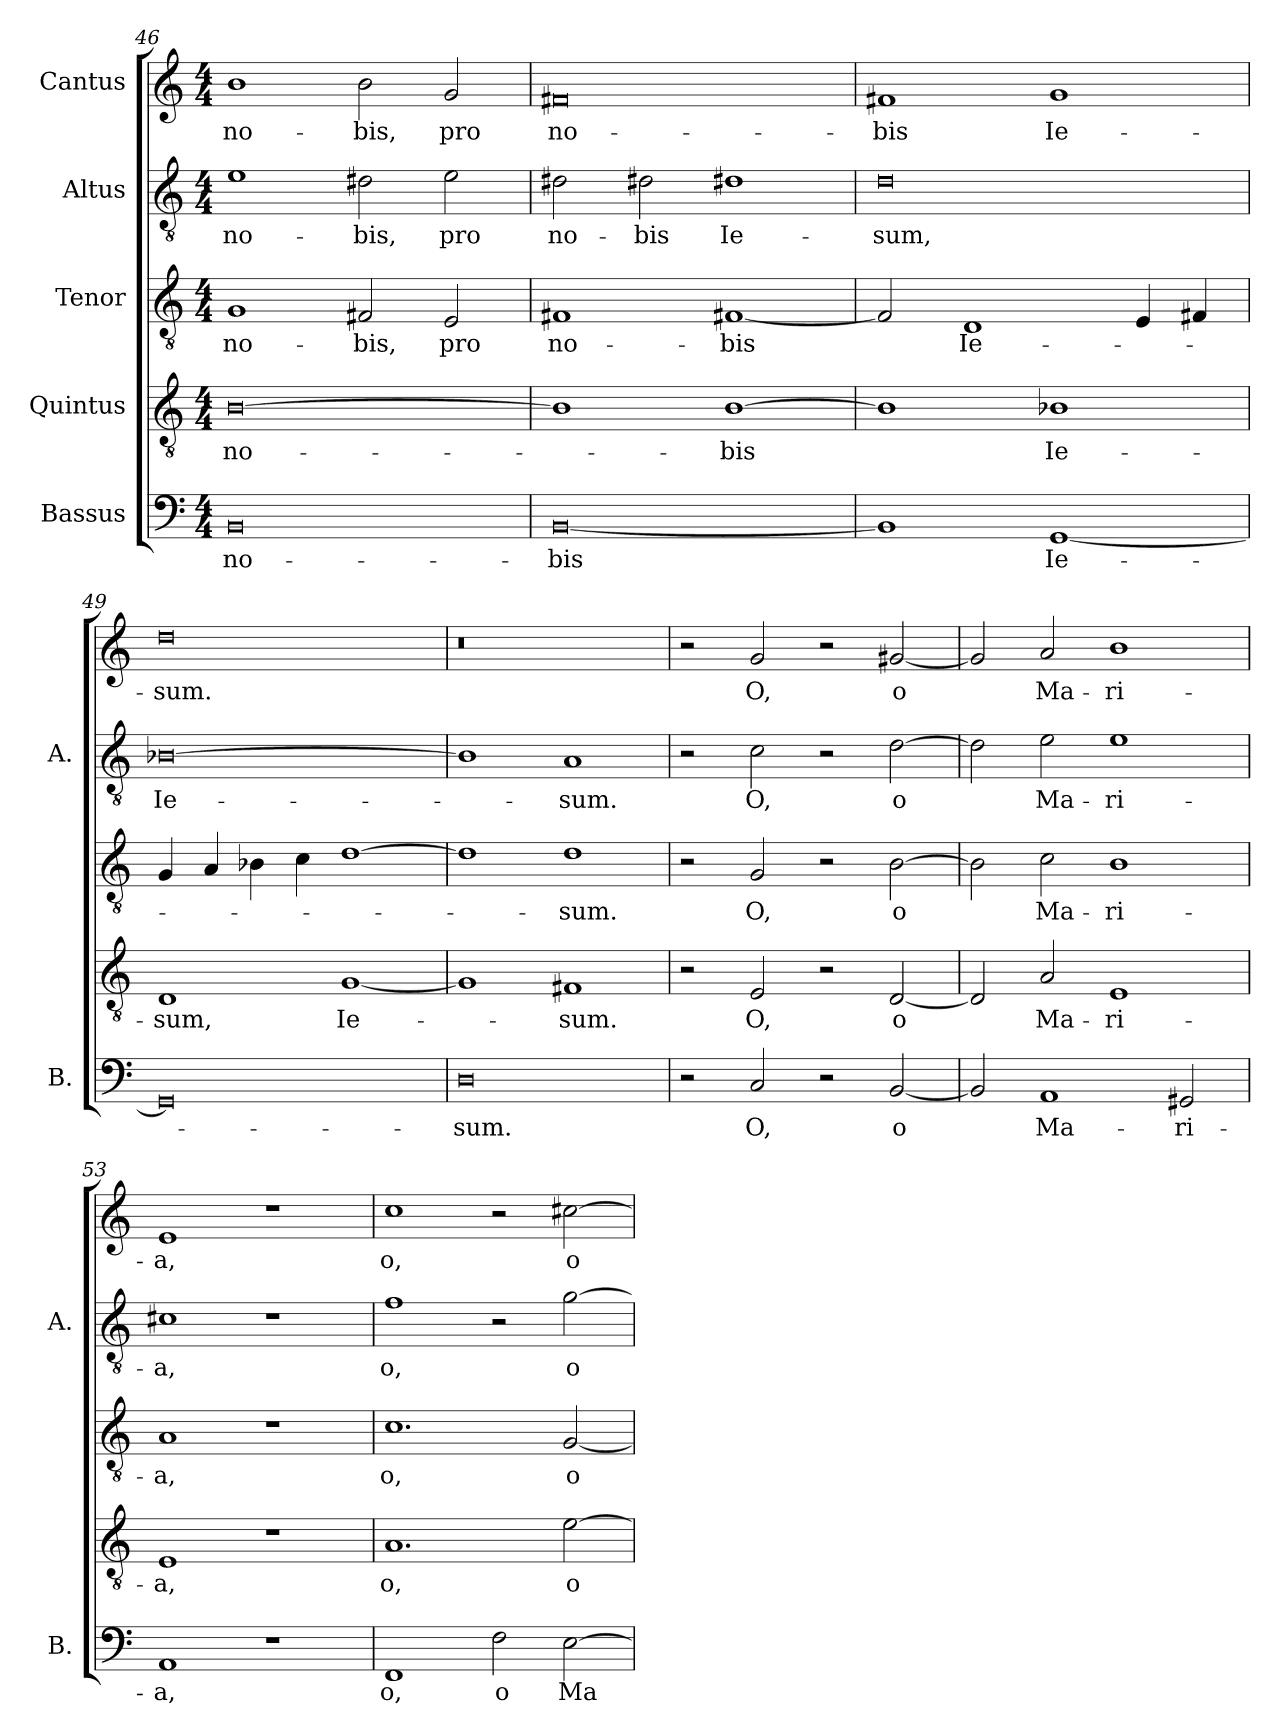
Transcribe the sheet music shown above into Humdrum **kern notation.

**kern	**text	**kern	**text	**kern	**text	**kern	**text	**kern	**text
*part5	*part5	*part4	*part4	*part3	*part3	*part2	*part2	*part1	*part1
*staff5	*staff5	*staff4	*staff4	*staff3	*staff3	*staff2	*staff2	*staff1	*staff1
*I"Bassus	*	*I"Quintus	*	*I"Tenor	*	*I"Altus	*	*I"Cantus	*
*I'B.	*	*	*	*	*	*I'A.	*	*	*
*clefF4	*	*clefGv2	*	*clefGv2	*	*clefGv2	*	*clefG2	*
*k[]	*	*k[]	*	*k[]	*	*k[]	*	*k[]	*
*C:	*	*C:	*	*C:	*	*C:	*	*C:	*
*M4/4	*	*M4/4	*	*M4/4	*	*M4/4	*	*M4/4	*
=46	=46	=46	=46	=46	=46	=46	=46	=46	=46
0BB/	no-	[0B\	no-	1G/	no-	1e\	no-	1b\	no-
.	.	.	.	2F#X/	-bis,	2d#X\	-bis,	2b\	-bis,
.	.	.	.	2E/	pro	2e\	pro	2g/	pro
=47	=47	=47	=47	=47	=47	=47	=47	=47	=47
[0BB/	-bis	1B\]	.	1F#X/	no-	2d#X\	no-	0f#X/	no-
.	.	.	.	.	.	2d#X\	-bis	.	.
.	.	[1B\	-bis	[1F#X/	-bis	1d#X\	Ie-	.	.
=48	=48	=48	=48	=48	=48	=48	=48	=48	=48
1BB/]	.	1B\]	.	2F#/]	.	0d\	-sum,	1f#X/	-bis
.	.	.	.	1D/	Ie-	.	.	.	.
[1GG/	Ie-	1B-X\	Ie-	.	.	.	.	1g/	Ie-
.	.	.	.	4E/	.	.	.	.	.
.	.	.	.	4F#X/	.	.	.	.	.
=49	=49	=49	=49	=49	=49	=49	=49	=49	=49
0GG/]	.	1D/	-sum,	4G/	.	[0B-X\	Ie-	0dd\	-sum.
.	.	.	.	4A/	.	.	.	.	.
.	.	.	.	4B-X\	.	.	.	.	.
.	.	.	.	4c\	.	.	.	.	.
.	.	[1G/	Ie-	[1d\	.	.	.	.	.
=50	=50	=50	=50	=50	=50	=50	=50	=50	=50
!	!	!	!	!	!	!	!	!LO:N:vis=0	!
0D\	-sum.	1G/]	.	1d\]	.	1B-\]	.	1r	.
.	.	1F#X/	-sum.	1d\	-sum.	1A/	-sum.	1ryy	.
=51	=51	=51	=51	=51	=51	=51	=51	=51	=51
2r	.	2r	.	2r	.	2r	.	2r	.
2C/	O,	2E/	O,	2G/	O,	2c\	O,	2g/	O,
2r	.	2r	.	2r	.	2r	.	2r	.
[2BB/	o	[2D/	o	[2B\	o	[2d\	o	[2g#X/	o
=52	=52	=52	=52	=52	=52	=52	=52	=52	=52
2BB/]	.	2D/]	.	2B\]	.	2d\]	.	2g#/]	.
1AA/	Ma-	2A/	Ma-	2c\	Ma-	2e\	Ma-	2a/	Ma-
.	.	1E/	-ri-	1B\	-ri-	1e\	-ri-	1b\	-ri-
2GG#X/	-ri-	.	.	.	.	.	.	.	.
=53	=53	=53	=53	=53	=53	=53	=53	=53	=53
1AA/	-a,	1E/	-a,	1A/	-a,	1c#X\	-a,	1e/	-a,
1r	.	1r	.	1r	.	1r	.	1r	.
=54	=54	=54	=54	=54	=54	=54	=54	=54	=54
1FF/	o,	1.A/	o,	1.c\	o,	1f\	o,	1cc\	o,
2F\	o	.	.	.	.	2r	.	2r	.
[2E\	Ma-	[2e\	o	[2G/	o	[2g\	o	[2cc#X\	o
=	=	=	=	=	=	=	=	=	=
*-	*-	*-	*-	*-	*-	*-	*-	*-	*-
